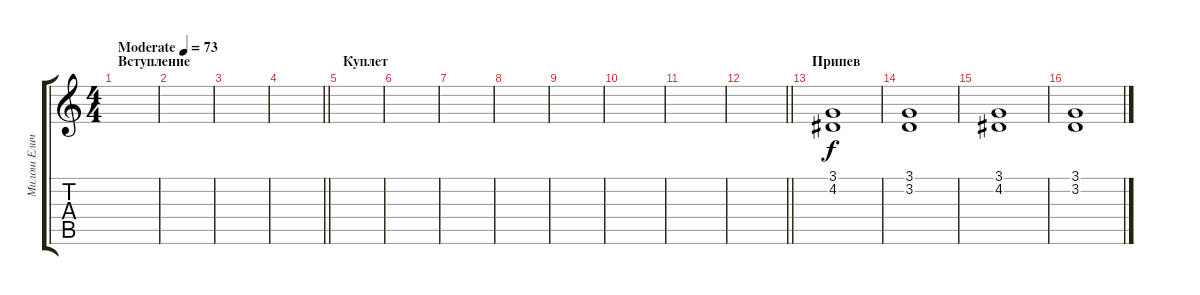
\track ("Милош Елич" "Милош Елич") {instrument lead1square}
\staff {score tabs}
\tuning (E4 B3 G3 D3 A2 E2) {hide}
\ts (4 4)
\section ("" "Вступление")
\tempo (73 "Moderate")
\clef g2
\ks c
|
|
|
\barLineRight lightlight
|
\section ("" "Куплет")
|
|
|
|
|
|
|
\barLineRight lightlight
|
\section ("" "Припев")
(3.1 4.2).1 |
(3.1 3.2).1 |
(3.1 4.2).1 |
(3.1 3.2).1
